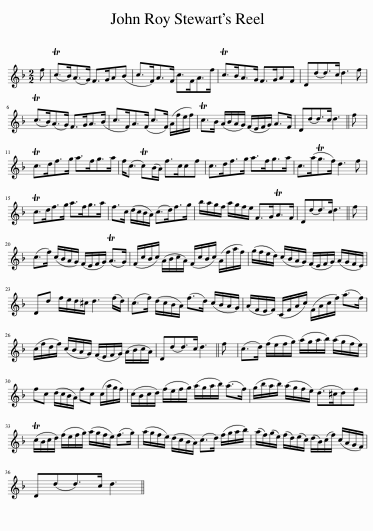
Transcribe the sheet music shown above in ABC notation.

X:1
L:1/8
M:2/2
I:linebreak $
K:F
V:1 treble
V:1
 f | (Tc>B)(A>G) F>GA(B | c>F)A>F c>FA>f | Tc>BA>G F>GAF | D(dd>)c d3 f |$ %5
 (Tc>B)(A>G) F>GA>(B | c>F)A>(F c>F) (A/f/e/f/) | Tc>B (A/B/A/G/) (F/E/F/G/) A>F | D(dd>)c d3 || f |$ %10
 Tc>df>g a>fg>a | f<(c Tc)(B/A/) f>ccf | c>df>g a>fg>a | c>(aTg>f) d3 f |$ Tc>df>g a>fg>a | %15
 f>c (d/c/B/A/) (c>d)f>g | b/a/g/f/ a/g/f/e/ F>GTA>F | D(dd>)c d3 || f |$ (c>f) (c/B/A/G/) (F/E/F/G/) (TA>G) | %20
 (F/c/B/c/) (A/B/c/A/) (F/c/B/c/) (A/f/a/f/) | (g/f/e/d/) (c/B/A/G/) (F/E/F/G/) (A/G/F/E/) |$ Dd f/e/d/^c/ d3 (f/d/) | (c>f) (d/c/B/A/) (f>d) (c/B/A/G/) | (A/F/E/F/) (C/F/A/c/) (F/A/c/f/) (a>f) |$ %25
 (c/f/d/f/) (c/B/A/G/) (F/E/F/G/) (A/B/c/A/) | D(dd>)c d3 || f | (c>d) (f/e/f/g/) (a/g/a/b/) (a/g/f/e/) |$ fc (d/c/B/A/) fc (c/a/g/f/) | %30
 (c/B/c/d/) (f/e/f/g/) (a/g/a/b/) (a>f) | (g/b/a/b/) (a/g/f/e/) (d>^cd)f |$ (Tc/B/c/d/) (f/e/f/g/) (a/g/f/e/) (f>g) | (a/g/f/e/) (d/c/B/A/) (c>d) (f/g/a/b/) | (a/f/)(g/e/) (f/d/)(e/c/) (d/B/)(c/f/) (c/A/G/F/) |$ %35
 D(dd>)c d3 || %36
